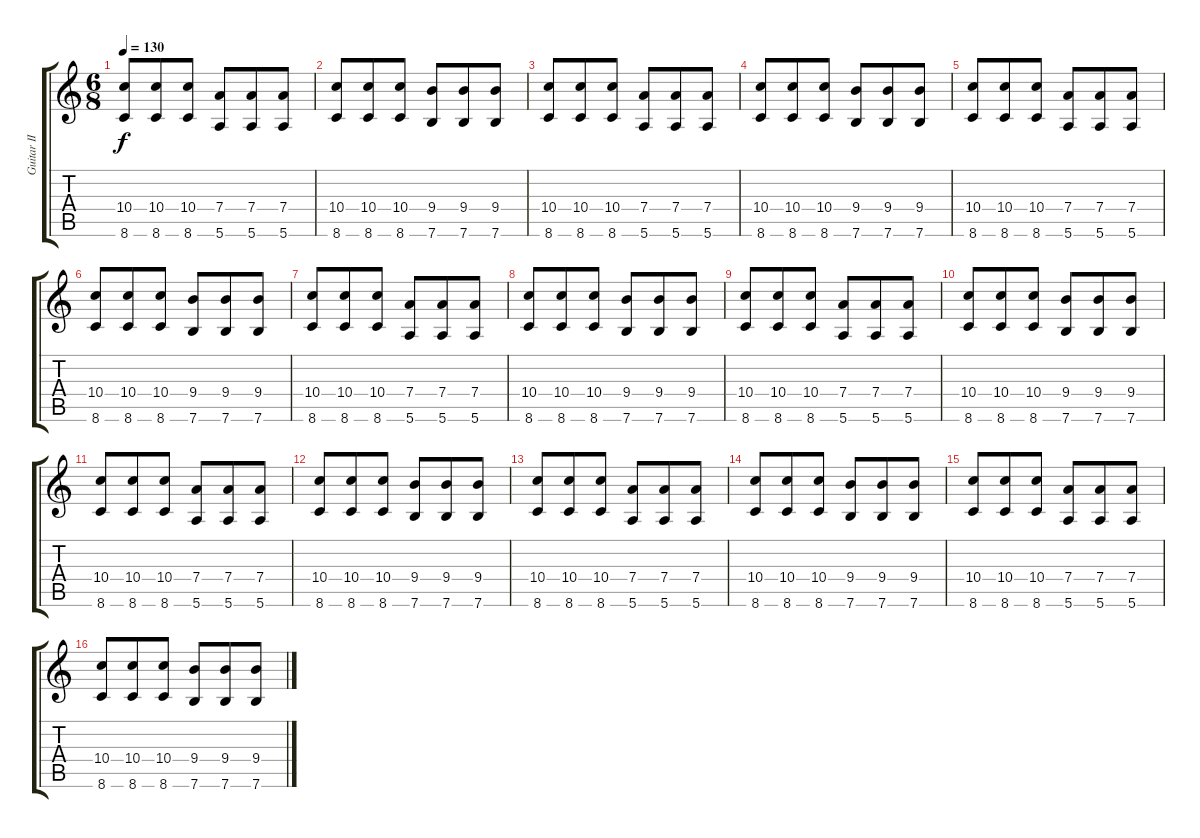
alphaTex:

\track ("Guitar II" "Guitar II") {instrument distortionguitar}
\staff {score tabs}
\tuning (E4 B3 G3 D3 A2 E2) {hide}
\ts (6 8)
\tempo 130
\clef g2
\ks c
(10.4 8.6).8{dy f} (10.4 8.6).8 (10.4 8.6).8 (7.4 5.6).8 (7.4 5.6).8 (7.4 5.6).8 |
(10.4 8.6).8 (10.4 8.6).8 (10.4 8.6).8 (9.4 7.6).8 (9.4 7.6).8 (9.4 7.6).8 |
(10.4 8.6).8 (10.4 8.6).8 (10.4 8.6).8 (7.4 5.6).8 (7.4 5.6).8 (7.4 5.6).8 |
(10.4 8.6).8 (10.4 8.6).8 (10.4 8.6).8 (9.4 7.6).8 (9.4 7.6).8 (9.4 7.6).8 |
(10.4 8.6).8 (10.4 8.6).8 (10.4 8.6).8 (7.4 5.6).8 (7.4 5.6).8 (7.4 5.6).8 |
(10.4 8.6).8 (10.4 8.6).8 (10.4 8.6).8 (9.4 7.6).8 (9.4 7.6).8 (9.4 7.6).8 |
(10.4 8.6).8 (10.4 8.6).8 (10.4 8.6).8 (7.4 5.6).8 (7.4 5.6).8 (7.4 5.6).8 |
(10.4 8.6).8 (10.4 8.6).8 (10.4 8.6).8 (9.4 7.6).8 (9.4 7.6).8 (9.4 7.6).8 |
(10.4 8.6).8 (10.4 8.6).8 (10.4 8.6).8 (7.4 5.6).8 (7.4 5.6).8 (7.4 5.6).8 |
(10.4 8.6).8 (10.4 8.6).8 (10.4 8.6).8 (9.4 7.6).8 (9.4 7.6).8 (9.4 7.6).8 |
(10.4 8.6).8 (10.4 8.6).8 (10.4 8.6).8 (7.4 5.6).8 (7.4 5.6).8 (7.4 5.6).8 |
(10.4 8.6).8 (10.4 8.6).8 (10.4 8.6).8 (9.4 7.6).8 (9.4 7.6).8 (9.4 7.6).8 |
(10.4 8.6).8 (10.4 8.6).8 (10.4 8.6).8 (7.4 5.6).8 (7.4 5.6).8 (7.4 5.6).8 |
(10.4 8.6).8 (10.4 8.6).8 (10.4 8.6).8 (9.4 7.6).8 (9.4 7.6).8 (9.4 7.6).8 |
(10.4 8.6).8 (10.4 8.6).8 (10.4 8.6).8 (7.4 5.6).8 (7.4 5.6).8 (7.4 5.6).8 |
(10.4 8.6).8 (10.4 8.6).8 (10.4 8.6).8 (9.4 7.6).8 (9.4 7.6).8 (9.4 7.6).8
